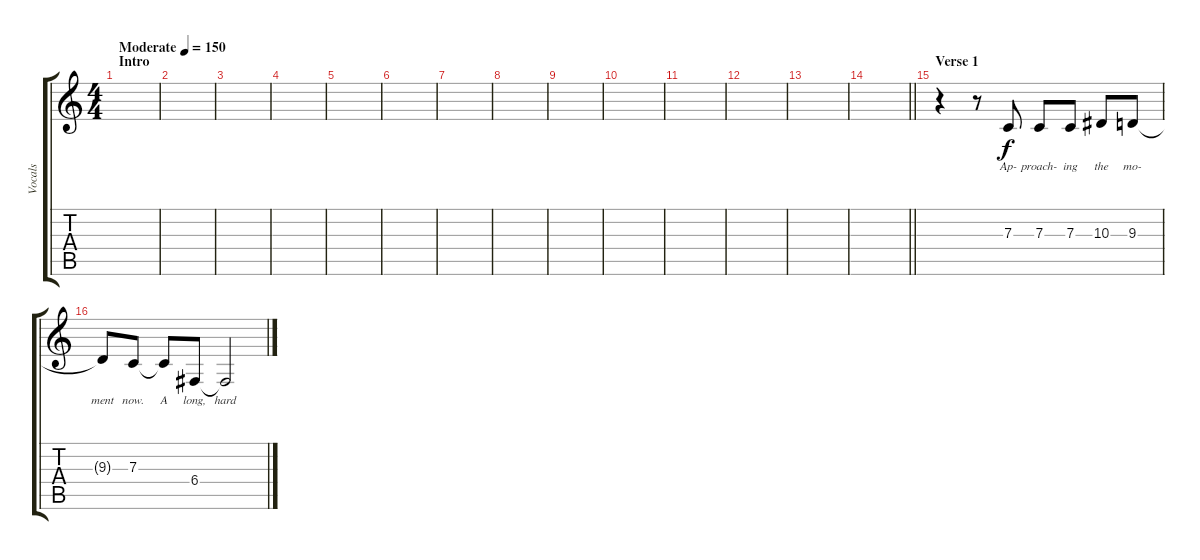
\track ("Vocals" "Vocals") {instrument altosax}
\staff {score tabs}
\tuning (D4 A3 F3 C3 G2 D2) {hide}
\ts (4 4)
\section ("" "Intro")
\tempo (150 "Moderate")
\clef g2
\ks c
|
|
|
|
|
|
|
|
|
|
|
|
|
\barLineRight lightlight
|
\section ("" "Verse 1")
r.4 r.8 7.3.8{lyrics (0 "Ap-") lyrics (1 "") lyrics (2 "") lyrics (3 "") lyrics (4 "")} 7.3.8{lyrics (0 "proach-") lyrics (1 "") lyrics (2 "") lyrics (3 "") lyrics (4 "")} 7.3.8{lyrics (0 "ing") lyrics (1 "") lyrics (2 "") lyrics (3 "") lyrics (4 "")} 10.3.8{lyrics (0 "the") lyrics (1 "") lyrics (2 "") lyrics (3 "") lyrics (4 "")} 9.3.8{lyrics (0 "mo-") lyrics (1 "") lyrics (2 "") lyrics (3 "") lyrics (4 "")} |
9.3{t}.8{lyrics (0 "ment") lyrics (1 "") lyrics (2 "") lyrics (3 "") lyrics (4 "")} 7.3.8{lyrics (0 "now.") lyrics (1 "") lyrics (2 "") lyrics (3 "") lyrics (4 "")} 7.3{t}.8{lyrics (0 "A") lyrics (1 "") lyrics (2 "") lyrics (3 "") lyrics (4 "")} 6.4.8{lyrics (0 "long,") lyrics (1 "") lyrics (2 "") lyrics (3 "") lyrics (4 "")} 6.4{t}.2{lyrics (0 "hard") lyrics (1 "") lyrics (2 "") lyrics (3 "") lyrics (4 "")}
